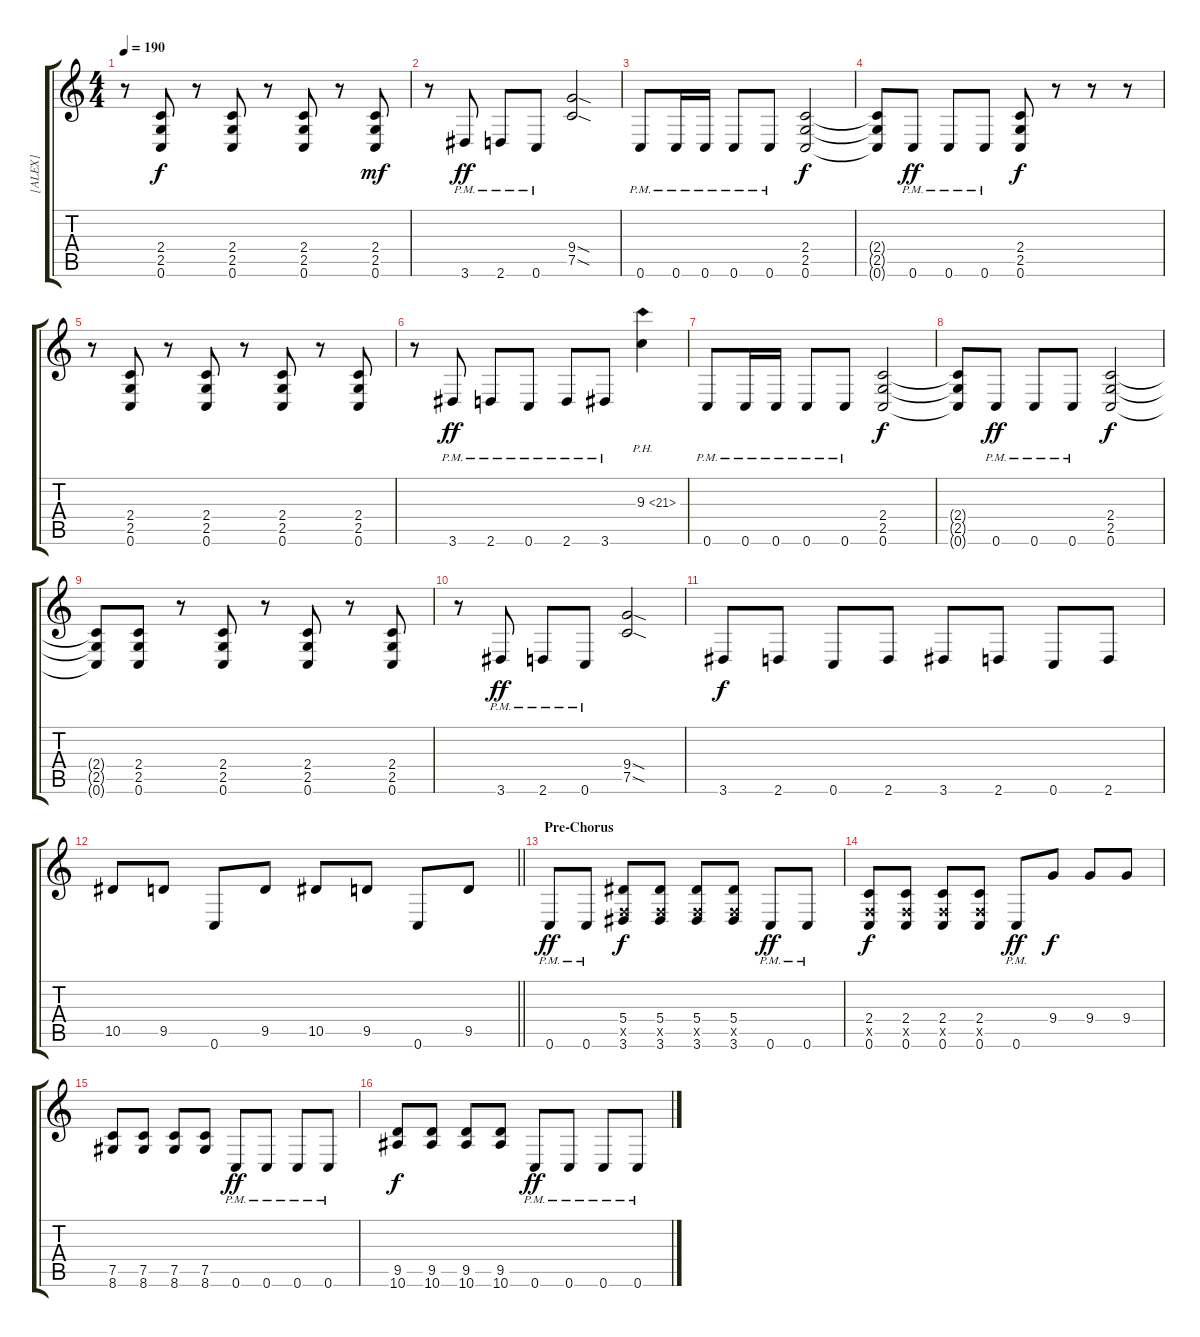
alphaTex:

\track ("[ALEX]" "[ALEX]") {instrument distortionguitar}
\staff {score tabs}
\tuning (C4 G3 Eb3 Bb2 F2 C2) {hide}
\ts (4 4)
\tempo 190
\clef g2
\ks c
r.8{dy f} (2.4 2.5 0.6).8 r.8 (2.4 2.5 0.6).8 r.8 (2.4 2.5 0.6).8 r.8 (2.4 2.5 0.6).8{dy mf} |
r.8 3.6{pm}.8{dy ff} 2.6{pm}.8 0.6{pm}.8 (9.4{sod} 7.5{sod}).2 |
0.6{pm}.8 0.6{pm}.16 0.6{pm}.16 0.6{pm}.8 0.6{pm}.8 (2.4 2.5 0.6).2{dy f} |
(2.4{t} 2.5{t} 0.6{t}).8 0.6{pm}.8{dy ff} 0.6{pm}.8 0.6{pm}.8 (2.4 2.5 0.6).8{dy f} r.8 r.8 r.8 |
r.8 (2.4 2.5 0.6).8 r.8 (2.4 2.5 0.6).8 r.8 (2.4 2.5 0.6).8 r.8 (2.4 2.5 0.6).8 |
r.8 3.6{pm}.8{dy ff} 2.6{pm}.8 0.6{pm}.8 2.6{pm}.8 3.6{pm}.8 9.3{ph 12}.4 |
0.6{pm}.8 0.6{pm}.16 0.6{pm}.16 0.6{pm}.8 0.6{pm}.8 (2.4 2.5 0.6).2{dy f} |
(2.4{t} 2.5{t} 0.6{t}).8 0.6{pm}.8{dy ff} 0.6{pm}.8 0.6{pm}.8 (2.4 2.5 0.6).2{dy f} |
(2.4{t} 2.5{t} 0.6{t}).8 (2.4 2.5 0.6).8 r.8 (2.4 2.5 0.6).8 r.8 (2.4 2.5 0.6).8 r.8 (2.4 2.5 0.6).8 |
r.8 3.6{pm}.8{dy ff} 2.6{pm}.8 0.6{pm}.8 (9.4{sod} 7.5{sod}).2 |
3.6.8{dy f} 2.6.8 0.6.8 2.6.8 3.6.8 2.6.8 0.6.8 2.6.8 |
\barLineRight lightlight
10.5.8 9.5.8 0.6.8 9.5.8 10.5.8 9.5.8 0.6.8 9.5.8 |
\section ("" "Pre-Chorus ")
0.6{pm}.8{dy ff} 0.6{pm}.8 (5.4 0.5{x} 3.6).8{dy f} (5.4 0.5{x} 3.6).8 (5.4 0.5{x} 3.6).8 (5.4 0.5{x} 3.6).8 0.6{pm}.8{dy ff} 0.6{pm}.8 |
(2.4 0.5{x} 0.6).8{dy f} (2.4 0.5{x} 0.6).8 (2.4 0.5{x} 0.6).8 (2.4 0.5{x} 0.6).8 0.6{pm}.8{dy ff} 9.4.8{dy f} 9.4.8 9.4.8 |
(7.5 8.6).8 (7.5 8.6).8 (7.5 8.6).8 (7.5 8.6).8 0.6{pm}.8{dy ff} 0.6{pm}.8 0.6{pm}.8 0.6{pm}.8 |
(9.5 10.6).8{dy f} (9.5 10.6).8 (9.5 10.6).8 (9.5 10.6).8 0.6{pm}.8{dy ff} 0.6{pm}.8 0.6{pm}.8 0.6{pm}.8
